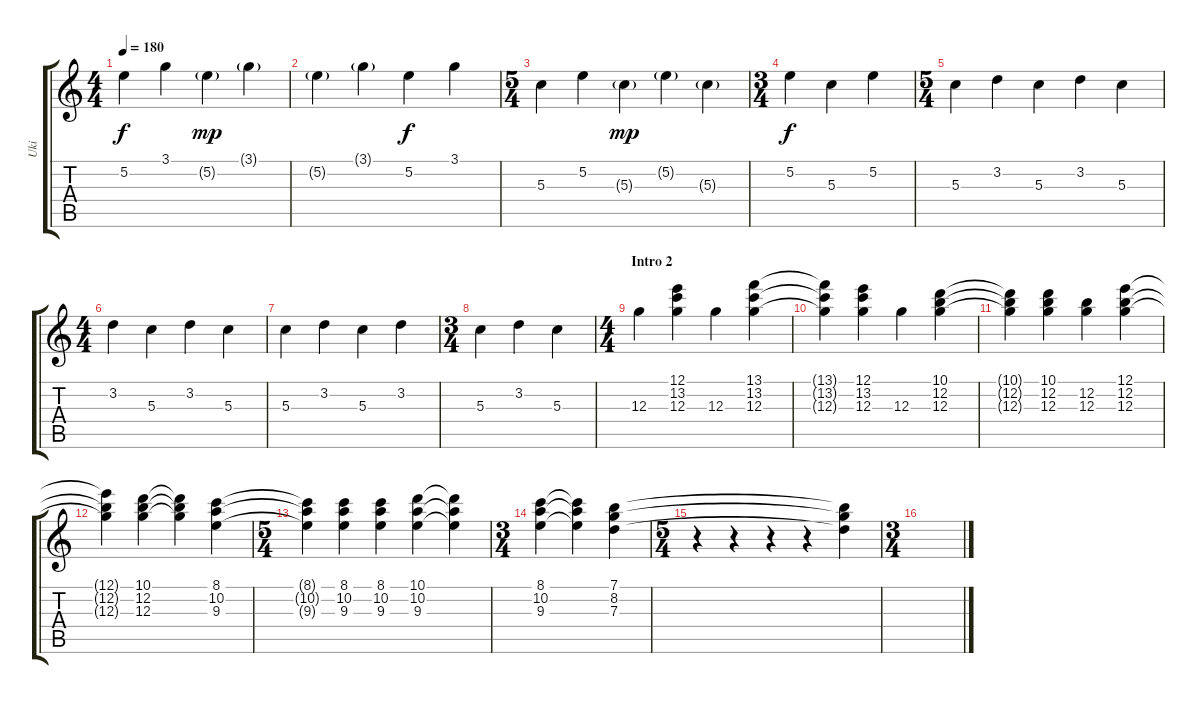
\track ("Uki" "Uki") {instrument electricguitarjazz}
\staff {score tabs}
\tuning (E4 B3 G3 D3 A2 E2) {hide}
\ts (4 4)
\tempo 180
\clef g2
\ks c
5.2.4{dy f} 3.1.4 5.2{g}.4{dy mp} 3.1{g}.4 |
5.2{g}.4 3.1{g}.4 5.2.4{dy f} 3.1.4 |
\ts (5 4)
5.3.4 5.2.4 5.3{g}.4{dy mp} 5.2{g}.4 5.3{g}.4 |
\ts (3 4)
5.2.4{dy f} 5.3.4 5.2.4 |
\ts (5 4)
5.3.4 3.2.4 5.3.4 3.2.4 5.3.4 |
\ts (4 4)
3.2.4 5.3.4 3.2.4 5.3.4 |
5.3.4 3.2.4 5.3.4 3.2.4 |
\ts (3 4)
5.3.4 3.2.4 5.3.4 |
\ts (4 4)
\section ("" "Intro 2")
12.3.4{volume 12} (12.1 13.2 12.3).4 12.3.4 (13.1 13.2 12.3).4 |
(13.1{t} 13.2{t} 12.3{t}).4 (12.1 13.2 12.3).4 12.3.4 (10.1 12.2 12.3).4 |
(10.1{t} 12.2{t} 12.3{t}).4 (10.1 12.2 12.3).4 (12.2 12.3).4 (12.1 12.2 12.3).4 |
(12.1{t} 12.2{t} 12.3{t}).4 (10.1 12.2 12.3).4 (10.1{t} 12.2{t} 12.3{t}).4 (8.1 10.2 9.3).4 |
\ts (5 4)
(8.1{t} 10.2{t} 9.3{t}).4 (8.1 10.2 9.3).4 (8.1 10.2 9.3).4 (10.1 10.2 9.3).4 (10.1{t} 10.2{t} 9.3{t}).4 |
\ts (3 4)
(8.1 10.2 9.3).4 (8.1{t} 10.2{t} 9.3{t}).4 (7.1 8.2 7.3).4 |
\ts (5 4)
r.4 r.4 r.4 r.4 (7.1{t} 8.2{t} 7.3{t}).4 |
\ts (3 4)
